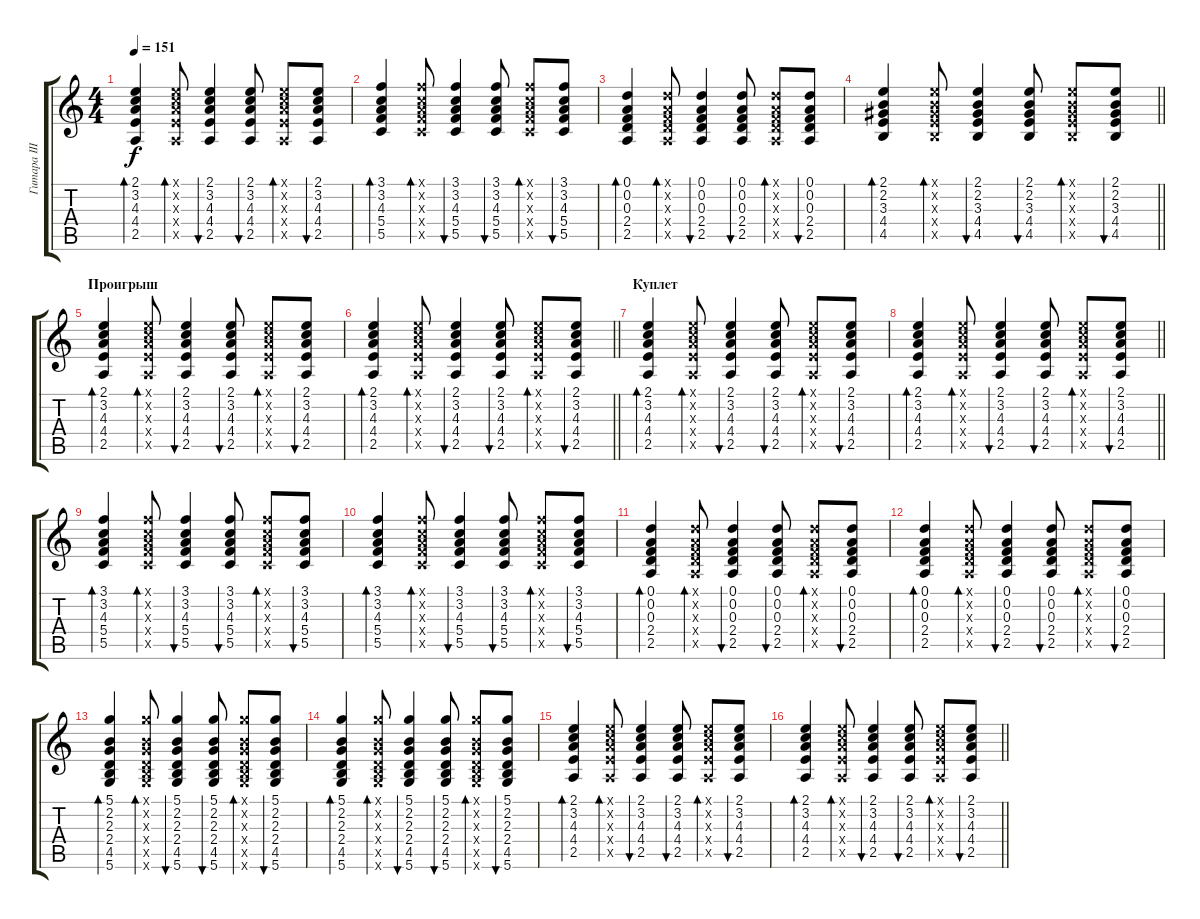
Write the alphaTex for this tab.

\track ("Гитара III л" "Гитара III") {instrument acousticguitarsteel}
\staff {score tabs}
\tuning (D4 A3 F3 C3 G2 D2) {hide}
\ts (4 4)
\tempo 151
\clef g2
\ks c
(2.1 3.2 4.3 4.4 2.5).4{bd 60 dy f} (2.1{x} 3.2{x} 4.3{x} 4.4{x} 2.5{x}).8{bd 60} (2.1 3.2 4.3 4.4 2.5).4{bu 60} (2.1 3.2 4.3 4.4 2.5).8{bu 60} (2.1{x} 3.2{x} 4.3{x} 4.4{x} 2.5{x}).8{bd 60} (2.1 3.2 4.3 4.4 2.5).8{bu 60} |
(3.1 3.2 4.3 5.4 5.5).4{bd 60} (3.1{x} 3.2{x} 4.3{x} 5.4{x} 5.5{x}).8{bd 60} (3.1 3.2 4.3 5.4 5.5).4{bu 60} (3.1 3.2 4.3 5.4 5.5).8{bu 60} (3.1{x} 3.2{x} 4.3{x} 5.4{x} 5.5{x}).8{bd 60} (3.1 3.2 4.3 5.4 5.5).8{bu 60} |
(0.1 0.2 0.3 2.4 2.5).4{bd 60} (0.1{x} 0.2{x} 0.3{x} 2.4{x} 2.5{x}).8{bd 60} (0.1 0.2 0.3 2.4 2.5).4{bu 60} (0.1 0.2 0.3 2.4 2.5).8{bu 60} (0.1{x} 0.2{x} 0.3{x} 2.4{x} 2.5{x}).8{bd 60} (0.1 0.2 0.3 2.4 2.5).8{bu 60} |
\barLineRight lightlight
(2.1 2.2 3.3 4.4 4.5).4{bd 60} (2.1{x} 2.2{x} 3.3{x} 4.4{x} 4.5{x}).8{bd 60} (2.1 2.2 3.3 4.4 4.5).4{bu 60} (2.1 2.2 3.3 4.4 4.5).8{bu 60} (2.1{x} 2.2{x} 3.3{x} 4.4{x} 4.5{x}).8{bd 60} (2.1 2.2 3.3 4.4 4.5).8{bu 60} |
\section ("" "Проигрыш")
(2.1 3.2 4.3 4.4 2.5).4{bd 60} (2.1{x} 3.2{x} 4.3{x} 4.4{x} 2.5{x}).8{bd 60} (2.1 3.2 4.3 4.4 2.5).4{bu 60} (2.1 3.2 4.3 4.4 2.5).8{bu 60} (2.1{x} 3.2{x} 4.3{x} 4.4{x} 2.5{x}).8{bd 60} (2.1 3.2 4.3 4.4 2.5).8{bu 60} |
\barLineRight lightlight
(2.1 3.2 4.3 4.4 2.5).4{bd 60} (2.1{x} 3.2{x} 4.3{x} 4.4{x} 2.5{x}).8{bd 60} (2.1 3.2 4.3 4.4 2.5).4{bu 60} (2.1 3.2 4.3 4.4 2.5).8{bu 60} (2.1{x} 3.2{x} 4.3{x} 4.4{x} 2.5{x}).8{bd 60} (2.1 3.2 4.3 4.4 2.5).8{bu 60} |
\section ("" "Куплет")
(2.1 3.2 4.3 4.4 2.5).4{bd 60} (2.1{x} 3.2{x} 4.3{x} 4.4{x} 2.5{x}).8{bd 60} (2.1 3.2 4.3 4.4 2.5).4{bu 60} (2.1 3.2 4.3 4.4 2.5).8{bu 60} (2.1{x} 3.2{x} 4.3{x} 4.4{x} 2.5{x}).8{bd 60} (2.1 3.2 4.3 4.4 2.5).8{bu 60} |
\barLineRight lightlight
(2.1 3.2 4.3 4.4 2.5).4{bd 60} (2.1{x} 3.2{x} 4.3{x} 4.4{x} 2.5{x}).8{bd 60} (2.1 3.2 4.3 4.4 2.5).4{bu 60} (2.1 3.2 4.3 4.4 2.5).8{bu 60} (2.1{x} 3.2{x} 4.3{x} 4.4{x} 2.5{x}).8{bd 60} (2.1 3.2 4.3 4.4 2.5).8{bu 60} |
(3.1 3.2 4.3 5.4 5.5).4{bd 60} (3.1{x} 3.2{x} 4.3{x} 5.4{x} 5.5{x}).8{bd 60} (3.1 3.2 4.3 5.4 5.5).4{bu 60} (3.1 3.2 4.3 5.4 5.5).8{bu 60} (3.1{x} 3.2{x} 4.3{x} 5.4{x} 5.5{x}).8{bd 60} (3.1 3.2 4.3 5.4 5.5).8{bu 60} |
(3.1 3.2 4.3 5.4 5.5).4{bd 60} (3.1{x} 3.2{x} 4.3{x} 5.4{x} 5.5{x}).8{bd 60} (3.1 3.2 4.3 5.4 5.5).4{bu 60} (3.1 3.2 4.3 5.4 5.5).8{bu 60} (3.1{x} 3.2{x} 4.3{x} 5.4{x} 5.5{x}).8{bd 60} (3.1 3.2 4.3 5.4 5.5).8{bu 60} |
(0.1 0.2 0.3 2.4 2.5).4{bd 60} (0.1{x} 0.2{x} 0.3{x} 2.4{x} 2.5{x}).8{bd 60} (0.1 0.2 0.3 2.4 2.5).4{bu 60} (0.1 0.2 0.3 2.4 2.5).8{bu 60} (0.1{x} 0.2{x} 0.3{x} 2.4{x} 2.5{x}).8{bd 60} (0.1 0.2 0.3 2.4 2.5).8{bu 60} |
(0.1 0.2 0.3 2.4 2.5).4{bd 60} (0.1{x} 0.2{x} 0.3{x} 2.4{x} 2.5{x}).8{bd 60} (0.1 0.2 0.3 2.4 2.5).4{bu 60} (0.1 0.2 0.3 2.4 2.5).8{bu 60} (0.1{x} 0.2{x} 0.3{x} 2.4{x} 2.5{x}).8{bd 60} (0.1 0.2 0.3 2.4 2.5).8{bu 60} |
(5.1 2.2 2.3 2.4 4.5 5.6).4{bd 60} (5.1{x} 2.2{x} 2.3{x} 2.4{x} 4.5{x} 5.6{x}).8{bd 60} (5.1 2.2 2.3 2.4 4.5 5.6).4{bu 60} (5.1 2.2 2.3 2.4 4.5 5.6).8{bu 60} (5.1{x} 2.2{x} 2.3{x} 2.4{x} 4.5{x} 5.6{x}).8{bd 60} (5.1 2.2 2.3 2.4 4.5 5.6).8{bu 60} |
(5.1 2.2 2.3 2.4 4.5 5.6).4{bd 60} (5.1{x} 2.2{x} 2.3{x} 2.4{x} 4.5{x} 5.6{x}).8{bd 60} (5.1 2.2 2.3 2.4 4.5 5.6).4{bu 60} (5.1 2.2 2.3 2.4 4.5 5.6).8{bu 60} (5.1{x} 2.2{x} 2.3{x} 2.4{x} 4.5{x} 5.6{x}).8{bd 60} (5.1 2.2 2.3 2.4 4.5 5.6).8{bu 60} |
(2.1 3.2 4.3 4.4 2.5).4{bd 60} (2.1{x} 3.2{x} 4.3{x} 4.4{x} 2.5{x}).8{bd 60} (2.1 3.2 4.3 4.4 2.5).4{bu 60} (2.1 3.2 4.3 4.4 2.5).8{bu 60} (2.1{x} 3.2{x} 4.3{x} 4.4{x} 2.5{x}).8{bd 60} (2.1 3.2 4.3 4.4 2.5).8{bu 60} |
\barLineRight lightlight
(2.1 3.2 4.3 4.4 2.5).4{bd 60} (2.1{x} 3.2{x} 4.3{x} 4.4{x} 2.5{x}).8{bd 60} (2.1 3.2 4.3 4.4 2.5).4{bu 60} (2.1 3.2 4.3 4.4 2.5).8{bu 60} (2.1{x} 3.2{x} 4.3{x} 4.4{x} 2.5{x}).8{bd 60} (2.1 3.2 4.3 4.4 2.5).8{bu 60}
